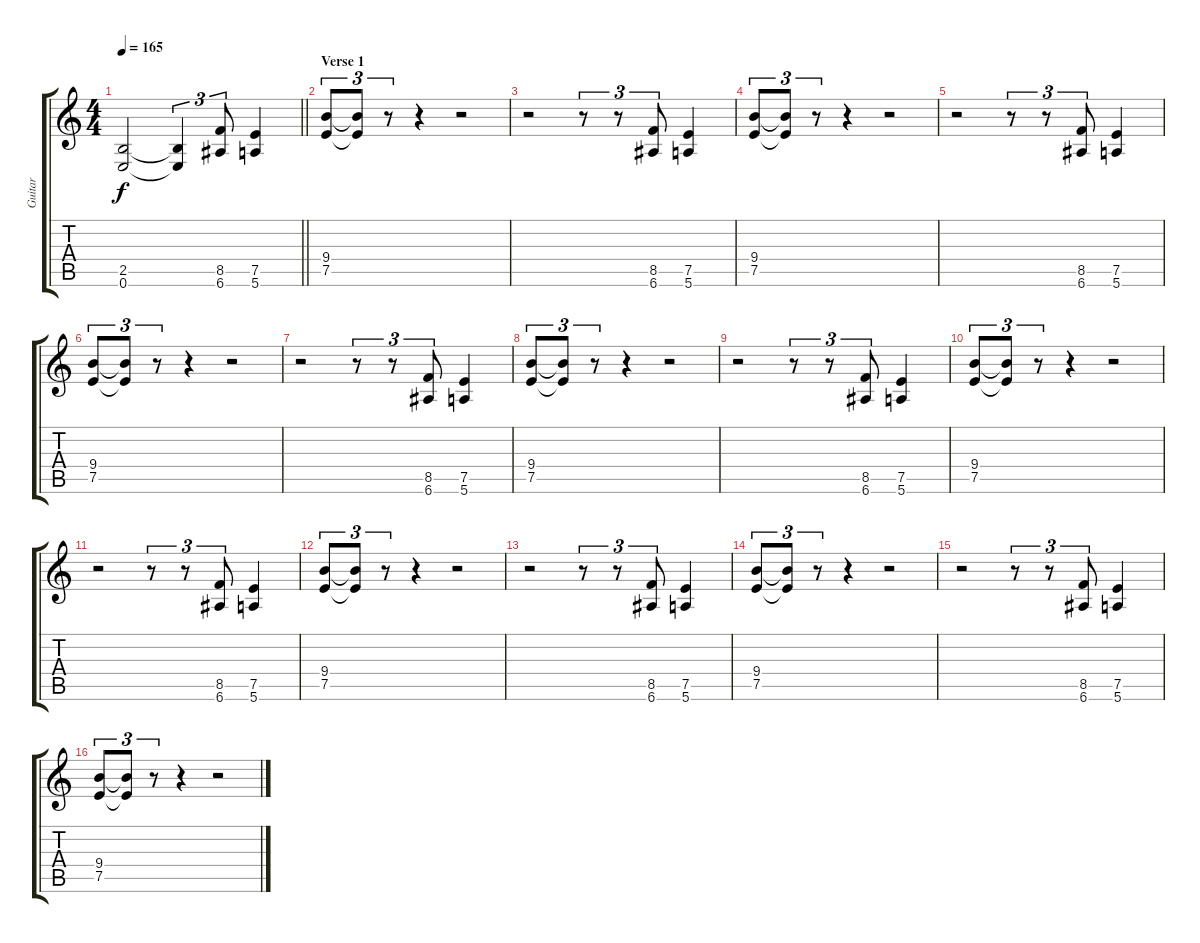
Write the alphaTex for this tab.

\track ("Guitar" "Guitar") {instrument distortionguitar}
\staff {score tabs}
\tuning (E4 B3 G3 D3 A2 E2) {hide}
\ts (4 4)
\tempo 165
\clef g2
\barLineRight lightlight
\ks c
(2.5{t} 0.6{t}).2{dy f} (2.5{t} 0.6{t}).4{tu (3 2)} (8.5 6.6).8{tu (3 2)} (7.5 5.6).4 |
\section ("" "Verse 1")
(9.4 7.5).8{tu (3 2)} (9.4{t} 7.5{t}).8{tu (3 2)} r.8{tu (3 2)} r.4 r.2 |
r.2 r.8{tu (3 2)} r.8{tu (3 2)} (8.5 6.6).8{tu (3 2)} (7.5 5.6).4 |
(9.4 7.5).8{tu (3 2)} (9.4{t} 7.5{t}).8{tu (3 2)} r.8{tu (3 2)} r.4 r.2 |
r.2 r.8{tu (3 2)} r.8{tu (3 2)} (8.5 6.6).8{tu (3 2)} (7.5 5.6).4 |
(9.4 7.5).8{tu (3 2)} (9.4{t} 7.5{t}).8{tu (3 2)} r.8{tu (3 2)} r.4 r.2 |
r.2 r.8{tu (3 2)} r.8{tu (3 2)} (8.5 6.6).8{tu (3 2)} (7.5 5.6).4 |
(9.4 7.5).8{tu (3 2)} (9.4{t} 7.5{t}).8{tu (3 2)} r.8{tu (3 2)} r.4 r.2 |
r.2 r.8{tu (3 2)} r.8{tu (3 2)} (8.5 6.6).8{tu (3 2)} (7.5 5.6).4 |
(9.4 7.5).8{tu (3 2)} (9.4{t} 7.5{t}).8{tu (3 2)} r.8{tu (3 2)} r.4 r.2 |
r.2 r.8{tu (3 2)} r.8{tu (3 2)} (8.5 6.6).8{tu (3 2)} (7.5 5.6).4 |
(9.4 7.5).8{tu (3 2)} (9.4{t} 7.5{t}).8{tu (3 2)} r.8{tu (3 2)} r.4 r.2 |
r.2 r.8{tu (3 2)} r.8{tu (3 2)} (8.5 6.6).8{tu (3 2)} (7.5 5.6).4 |
(9.4 7.5).8{tu (3 2)} (9.4{t} 7.5{t}).8{tu (3 2)} r.8{tu (3 2)} r.4 r.2 |
r.2 r.8{tu (3 2)} r.8{tu (3 2)} (8.5 6.6).8{tu (3 2)} (7.5 5.6).4 |
(9.4 7.5).8{tu (3 2)} (9.4{t} 7.5{t}).8{tu (3 2)} r.8{tu (3 2)} r.4 r.2
